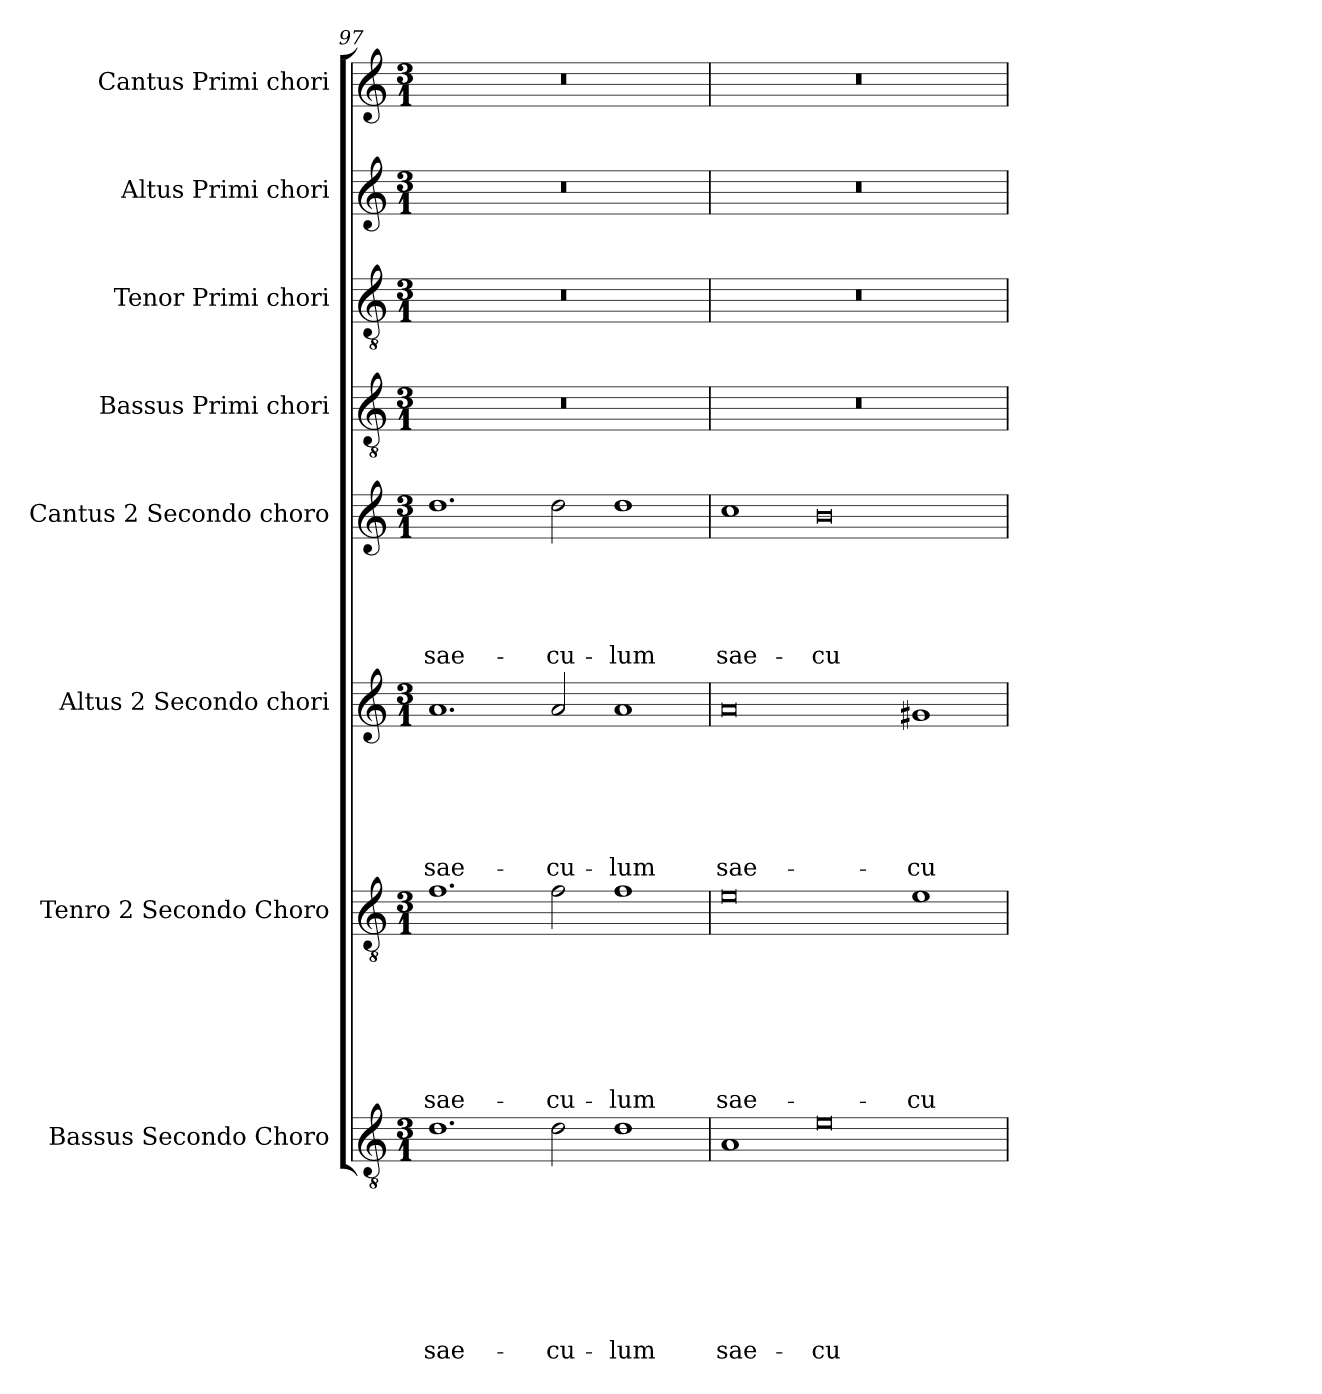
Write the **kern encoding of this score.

**kern	**text	**text	**text	**text	**text	**text	**text	**text	**kern	**text	**text	**text	**text	**text	**text	**text	**kern	**text	**text	**text	**text	**text	**text	**kern	**text	**text	**text	**text	**text	**kern	**kern	**kern	**kern
*part8	*part8	*part8	*part8	*part8	*part8	*part8	*part8	*part8	*part7	*part7	*part7	*part7	*part7	*part7	*part7	*part7	*part6	*part6	*part6	*part6	*part6	*part6	*part6	*part5	*part5	*part5	*part5	*part5	*part5	*part4	*part3	*part2	*part1
*staff8	*staff8	*staff8	*staff8	*staff8	*staff8	*staff8	*staff8	*staff8	*staff7	*staff7	*staff7	*staff7	*staff7	*staff7	*staff7	*staff7	*staff6	*staff6	*staff6	*staff6	*staff6	*staff6	*staff6	*staff5	*staff5	*staff5	*staff5	*staff5	*staff5	*staff4	*staff3	*staff2	*staff1
*I"Bassus Secondo Choro	*	*	*	*	*	*	*	*	*I"Tenro 2 Secondo Choro	*	*	*	*	*	*	*	*I"Altus 2 Secondo chori	*	*	*	*	*	*	*I"Cantus 2 Secondo choro	*	*	*	*	*	*I"Bassus Primi chori	*I"Tenor Primi chori	*I"Altus Primi chori	*I"Cantus Primi chori
*I'Ch	*	*	*	*	*	*	*	*	*I'Ch	*	*	*	*	*	*	*	*I'Ch	*	*	*	*	*	*	*I'Ch	*	*	*	*	*	*I'Ch	*I'Ch	*I'Ch	*I'Ch
*clefGv2	*	*	*	*	*	*	*	*	*clefGv2	*	*	*	*	*	*	*	*clefG2	*	*	*	*	*	*	*clefG2	*	*	*	*	*	*clefGv2	*clefGv2	*clefG2	*clefG2
*k[]	*	*	*	*	*	*	*	*	*k[]	*	*	*	*	*	*	*	*k[]	*	*	*	*	*	*	*k[]	*	*	*	*	*	*k[]	*k[]	*k[]	*k[]
*C:	*	*	*	*	*	*	*	*	*C:	*	*	*	*	*	*	*	*C:	*	*	*	*	*	*	*C:	*	*	*	*	*	*C:	*C:	*C:	*C:
*M3/1	*	*	*	*	*	*	*	*	*M3/1	*	*	*	*	*	*	*	*M3/1	*	*	*	*	*	*	*M3/1	*	*	*	*	*	*M3/1	*M3/1	*M3/1	*M3/1
=97	=97	=97	=97	=97	=97	=97	=97	=97	=97	=97	=97	=97	=97	=97	=97	=97	=97	=97	=97	=97	=97	=97	=97	=97	=97	=97	=97	=97	=97	=97	=97	=97	=97
!	!	!	!	!	!	!	!	!LO:LY:b	!	!	!	!	!	!	!	!LO:LY:b	!	!	!	!	!	!	!LO:LY:b	!	!	!	!	!	!LO:LY:b	!	!	!	!
1.d	.	.	.	.	.	.	.	sae-	1.f	.	.	.	.	.	.	sae-	1.a	.	.	.	.	.	sae-	1.dd	.	.	.	.	sae-	0.r	0.r	0.r	0.r
!	!	!	!	!	!	!	!	!LO:LY:b	!	!	!	!	!	!	!	!LO:LY:b	!	!	!	!	!	!	!LO:LY:b	!	!	!	!	!	!LO:LY:b	!	!	!	!
2d\	.	.	.	.	.	.	.	-cu-	2f\	.	.	.	.	.	.	-cu-	2a/	.	.	.	.	.	-cu-	2dd\	.	.	.	.	-cu-	.	.	.	.
!	!	!	!	!	!	!	!	!LO:LY:b	!	!	!	!	!	!	!	!LO:LY:b	!	!	!	!	!	!	!LO:LY:b	!	!	!	!	!	!LO:LY:b	!	!	!	!
1d	.	.	.	.	.	.	.	-lum	1f	.	.	.	.	.	.	-lum	1a	.	.	.	.	.	-lum	1dd	.	.	.	.	-lum	.	.	.	.
!!LO:LB:g=z
=98	=98	=98	=98	=98	=98	=98	=98	=98	=98	=98	=98	=98	=98	=98	=98	=98	=98	=98	=98	=98	=98	=98	=98	=98	=98	=98	=98	=98	=98	=98	=98	=98	=98
!	!	!	!	!	!	!	!	!LO:LY:b	!	!	!	!	!	!	!	!LO:LY:b	!	!	!	!	!	!	!LO:LY:b	!	!	!	!	!	!LO:LY:b	!	!	!	!
1A	.	.	.	.	.	.	.	sae-	0e	.	.	.	.	.	.	sae-	0a	.	.	.	.	.	sae-	1cc	.	.	.	.	sae-	0.r	0.r	0.r	0.r
!	!	!	!	!	!	!	!	!LO:LY:b	!	!	!	!	!	!	!	!	!	!	!	!	!	!	!	!	!	!	!	!	!LO:LY:b	!	!	!	!
0e	.	.	.	.	.	.	.	-cu-	.	.	.	.	.	.	.	.	.	.	.	.	.	.	.	0b	.	.	.	.	-cu-	.	.	.	.
!	!	!	!	!	!	!	!	!	!	!	!	!	!	!	!	!LO:LY:b	!	!	!	!	!	!	!LO:LY:b	!	!	!	!	!	!	!	!	!	!
.	.	.	.	.	.	.	.	.	1e	.	.	.	.	.	.	-cu-	1g#X	.	.	.	.	.	-cu-	.	.	.	.	.	.	.	.	.	.
=	=	=	=	=	=	=	=	=	=	=	=	=	=	=	=	=	=	=	=	=	=	=	=	=	=	=	=	=	=	=	=	=	=
*-	*-	*-	*-	*-	*-	*-	*-	*-	*-	*-	*-	*-	*-	*-	*-	*-	*-	*-	*-	*-	*-	*-	*-	*-	*-	*-	*-	*-	*-	*-	*-	*-	*-
